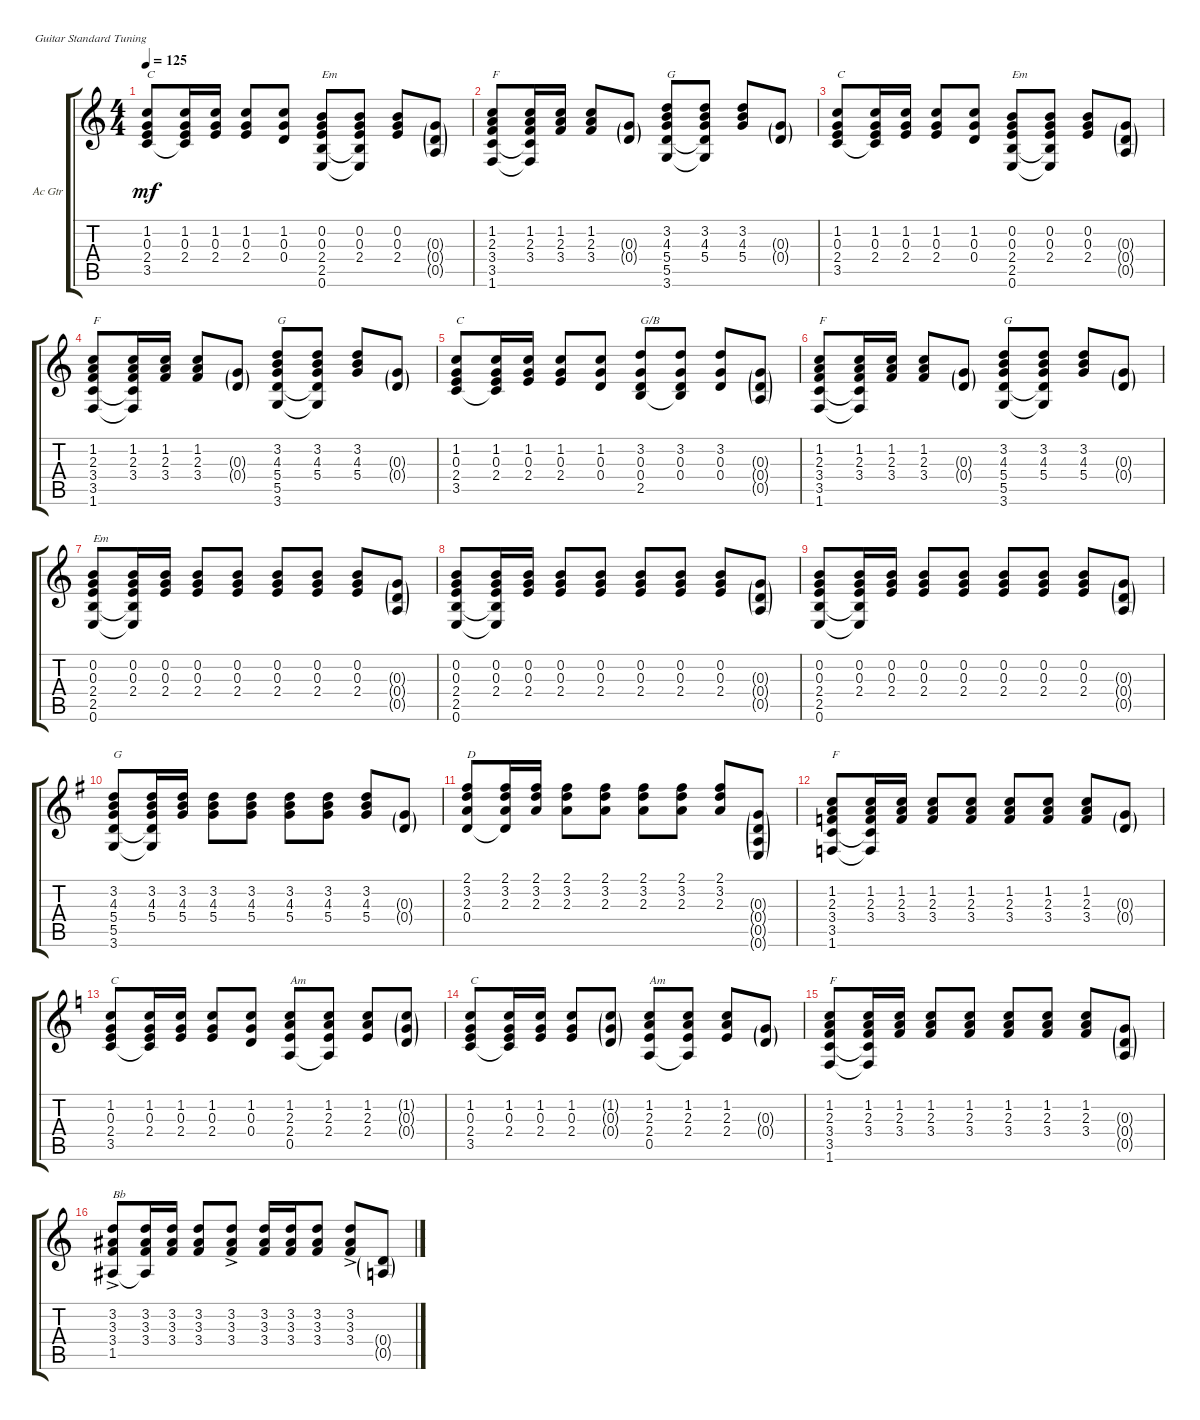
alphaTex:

\defaultSystemsLayout 4
\bracketExtendMode groupsimilarinstruments
\firstSystemTrackNameOrientation horizontal
\otherSystemsTrackNameOrientation horizontal
\track ("Acoustic Guitar" "Ac Gtr") {instrument acousticguitarsteel}
\staff {score tabs}
\tuning (E4 B3 G3 D3 A2 E2)
\ts (4 4)
\tempo 125
\clef g2
\scale
0.333333
\ks c
(3.5 2.4 0.3 1.2).8{txt "C" dy mf} (1.2 0.3 2.4 3.5{t}).16 (1.2 0.3 2.4).16 (2.4 1.2 0.3).8 (0.4 0.3 1.2).8 (0.2 0.3 2.4 2.5 0.6).8{txt "Em"} (0.2 0.3 2.4 0.6{t} 2.5{t}).8 (0.2 0.3 2.4).8 (0.3{g} 0.4{g} 0.5{g}).8 |
\scale
0.333333 (1.6 3.5 3.4 2.3 1.2).8{txt "F"} (1.2 2.3 3.4 1.6{t} 3.5{t}).16 (1.2 2.3 3.4).16 (3.4 1.2 2.3).8 (0.4{g} 0.3{g}).8 (3.2 4.3 5.4 5.5 3.6).8{txt "G"} (3.2 4.3 5.4 3.6{t} 5.5{t}).8 (3.2 4.3 5.4).8 (0.3{g} 0.4{g}).8 |
\scale
0.333333 (3.5 2.4 0.3 1.2).8{txt "C"} (1.2 0.3 2.4 3.5{t}).16 (1.2 0.3 2.4).16 (2.4 1.2 0.3).8 (0.4 0.3 1.2).8 (0.2 0.3 2.4 2.5 0.6).8{txt "Em"} (0.2 0.3 2.4 0.6{t} 2.5{t}).8 (0.2 0.3 2.4).8 (0.3{g} 0.4{g} 0.5{g}).8 |
\scale
0.333333 (1.6 3.5 3.4 2.3 1.2).8{txt "F"} (1.2 2.3 3.4 1.6{t} 3.5{t}).16 (1.2 2.3 3.4).16 (3.4 1.2 2.3).8 (0.4{g} 0.3{g}).8 (3.2 4.3 5.4 5.5 3.6).8{txt "G"} (3.2 4.3 5.4 3.6{t} 5.5{t}).8 (3.2 4.3 5.4).8 (0.3{g} 0.4{g}).8 |
\scale
0.333333 (3.5 2.4 0.3 1.2).8{txt "C"} (1.2 0.3 2.4 3.5{t}).16 (1.2 0.3 2.4).16 (2.4 1.2 0.3).8 (0.4 0.3 1.2).8 (3.2 0.3 0.4 2.5).8{txt "G/B"} (3.2 0.3 0.4 2.5{t}).8 (3.2 0.3 0.4).8 (0.3{g} 0.4{g} 0.5{g}).8 |
\scale
0.333333 (1.6 3.5 3.4 2.3 1.2).8{txt "F"} (1.2 2.3 3.4 1.6{t} 3.5{t}).16 (1.2 2.3 3.4).16 (3.4 1.2 2.3).8 (0.4{g} 0.3{g}).8 (3.2 4.3 5.4 5.5 3.6).8{txt "G"} (3.2 4.3 5.4 3.6{t} 5.5{t}).8 (3.2 4.3 5.4).8 (0.3{g} 0.4{g}).8 |
\scale
0.333333 (0.6 2.5 2.4 0.3 0.2).8{txt "Em"} (0.2 0.3 2.4 0.6{t} 2.5{t}).16 (0.2 0.3 2.4).16 (2.4 0.2 0.3).8 (2.4 0.3 0.2).8 (0.2 0.3 2.4).8 (0.2 0.3 2.4).8 (0.2 0.3 2.4).8 (0.3{g} 0.4{g} 0.5{g}).8 |
\scale
0.333333 (0.6 2.5 2.4 0.3 0.2).8 (0.2 0.3 2.4 0.6{t} 2.5{t}).16 (0.2 0.3 2.4).16 (2.4 0.2 0.3).8 (2.4 0.3 0.2).8 (0.2 0.3 2.4).8 (0.2 0.3 2.4).8 (0.2 0.3 2.4).8 (0.3{g} 0.4{g} 0.5{g}).8 |
\scale
0.333333 (0.6 2.5 2.4 0.3 0.2).8 (0.2 0.3 2.4 0.6{t} 2.5{t}).16 (0.2 0.3 2.4).16 (2.4 0.2 0.3).8 (2.4 0.3 0.2).8 (0.2 0.3 2.4).8 (0.2 0.3 2.4).8 (0.2 0.3 2.4).8 (0.3{g} 0.4{g} 0.5{g}).8 |
\scale
0.333333
\ks g
(3.6 5.5 5.4 4.3 3.2).8{txt "G"} (3.2 4.3 5.4 3.6{t} 5.5{t}).16 (3.2 4.3 5.4).16 (5.4 3.2 4.3).8 (5.4 4.3 3.2).8 (3.2 4.3 5.4).8 (3.2 4.3 5.4).8 (3.2 4.3 5.4).8 (0.3{g} 0.4{g}).8 |
\scale
0.333333 (0.4 2.3 3.2 2.1).8{txt "D"} (3.2 2.3 0.4{t} 2.1).16 (3.2 2.3 2.1).16 (3.2 2.3 2.1).8 (2.3 3.2 2.1).8 (3.2 2.3 2.1).8 (3.2 2.3 2.1).8 (3.2 2.3 2.1).8 (0.3{g} 0.4{g} 0.5{g} 0.6{g}).8 |
\scale
0.333333 (1.6 3.5 3.4 2.3 1.2).8{txt "F"} (1.2 2.3 3.4 1.6{t} 3.5{t}).16 (1.2 2.3 3.4).16 (3.4 1.2 2.3).8 (3.4 2.3 1.2).8 (1.2 2.3 3.4).8 (1.2 2.3 3.4).8 (1.2 2.3 3.4).8 (0.3{g} 0.4{g}).8 |
\scale
0.333333
\ks c
(3.5 2.4 0.3 1.2).8{txt "C"} (1.2 0.3 2.4 3.5{t}).16 (1.2 0.3 2.4).16 (2.4 1.2 0.3).8 (0.4 0.3 1.2).8 (1.2 2.3 2.4 0.5).8{txt "Am"} (1.2 2.3 2.4 0.5{t}).8 (1.2 2.3 2.4).8 (1.2{g} 0.3{g} 0.4{g}).8 |
\scale
0.333333 (3.5 2.4 0.3 1.2).8{txt "C"} (1.2 0.3 2.4 3.5{t}).16 (1.2 0.3 2.4).16 (2.4 1.2 0.3).8 (0.4{g} 0.3{g} 1.2{g}).8 (1.2 2.3 2.4 0.5).8{txt "Am"} (1.2 2.3 2.4 0.5{t}).8 (1.2 2.3 2.4).8 (0.3{g} 0.4{g}).8 |
\scale
0.333333 (1.6 3.5 3.4 2.3 1.2).8{txt "F"} (1.2 2.3 3.4 1.6{t} 3.5{t}).16 (1.2 2.3 3.4).16 (3.4 1.2 2.3).8 (3.4 2.3 1.2).8 (1.2 2.3 3.4).8 (1.2 2.3 3.4).8 (1.2 2.3 3.4).8 (0.3{g} 0.4{g} 0.5{g}).8 |
\scale
0.333333 (1.5{ac} 3.4{ac} 3.3{ac} 3.2{ac}).8{txt "Bb"} (3.2 3.3 3.4 1.5{t}).16 (3.2 3.3 3.4).16 (3.4 3.2 3.3).8 (3.4{ac} 3.3{ac} 3.2{ac}).8 (3.2 3.3 3.4).16 (3.4 3.3 3.2).16 (3.2 3.3 3.4).8 (3.2{ac} 3.3{ac} 3.4{ac}).8 (0.4{g} 0.5{g}).8
